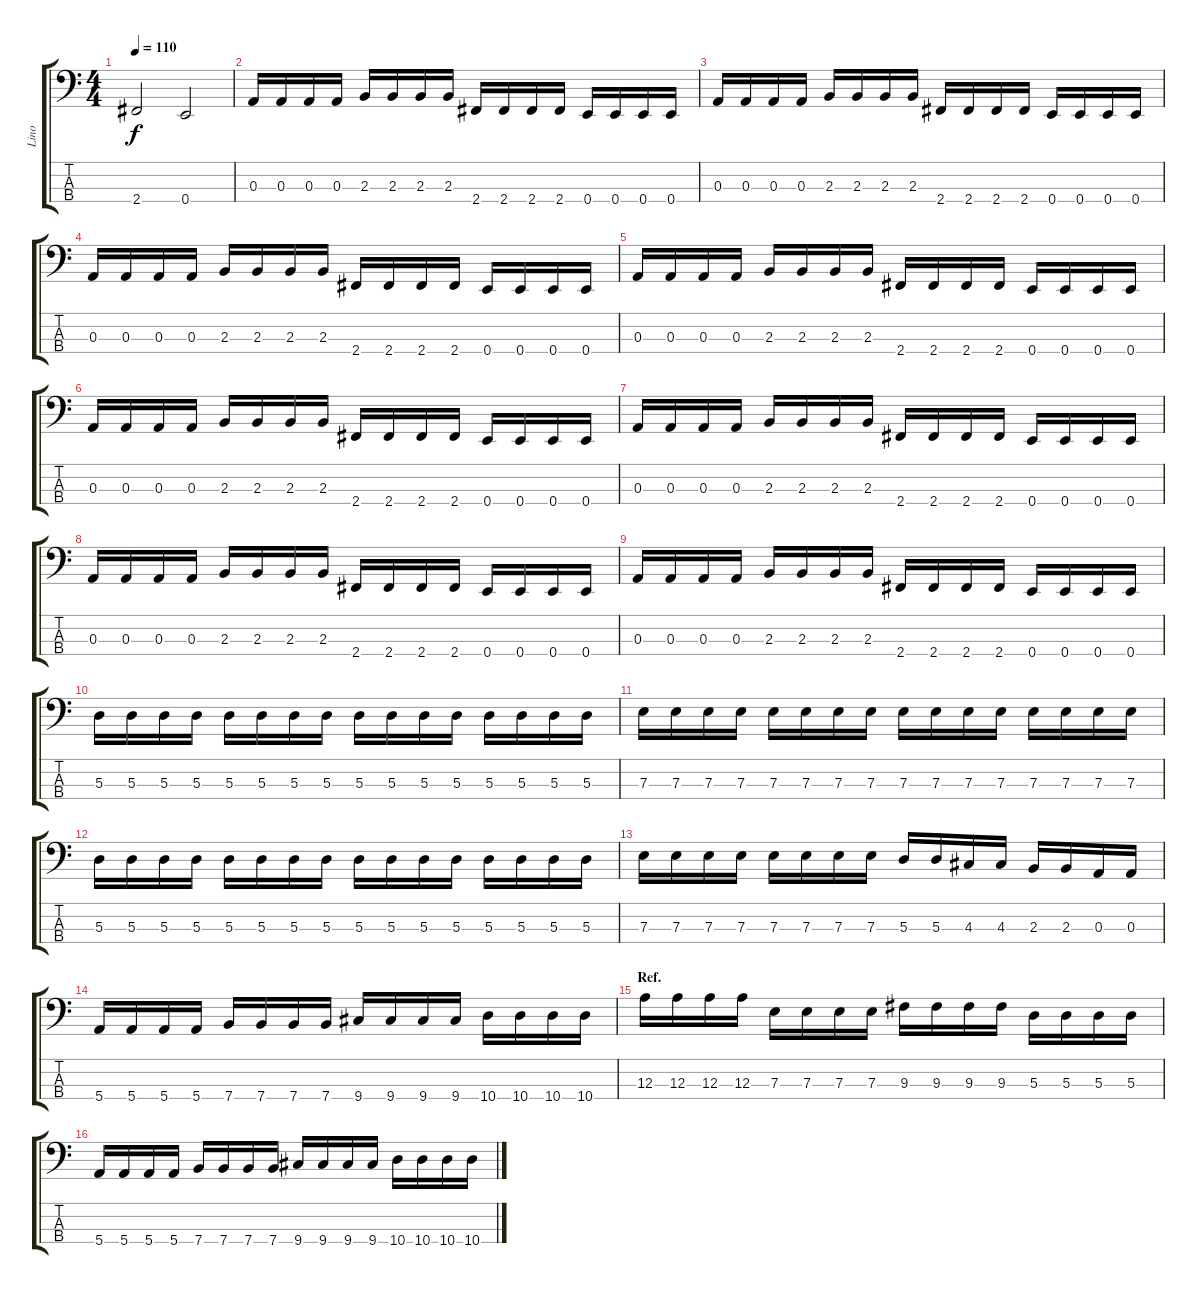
\track ("Lino" "Lino") {instrument electricbasspick}
\staff {score tabs}
\tuning (G2 D2 A1 E1) {hide}
\ts (4 4)
\tempo 110
\clef f4
\ks c
2.4.2{dy f} 0.4.2 |
0.3.16 0.3.16 0.3.16 0.3.16 2.3.16 2.3.16 2.3.16 2.3.16 2.4.16 2.4.16 2.4.16 2.4.16 0.4.16 0.4.16 0.4.16 0.4.16 |
0.3.16 0.3.16 0.3.16 0.3.16 2.3.16 2.3.16 2.3.16 2.3.16 2.4.16 2.4.16 2.4.16 2.4.16 0.4.16 0.4.16 0.4.16 0.4.16 |
0.3.16 0.3.16 0.3.16 0.3.16 2.3.16 2.3.16 2.3.16 2.3.16 2.4.16 2.4.16 2.4.16 2.4.16 0.4.16 0.4.16 0.4.16 0.4.16 |
0.3.16 0.3.16 0.3.16 0.3.16 2.3.16 2.3.16 2.3.16 2.3.16 2.4.16 2.4.16 2.4.16 2.4.16 0.4.16 0.4.16 0.4.16 0.4.16 |
0.3.16 0.3.16 0.3.16 0.3.16 2.3.16 2.3.16 2.3.16 2.3.16 2.4.16 2.4.16 2.4.16 2.4.16 0.4.16 0.4.16 0.4.16 0.4.16 |
0.3.16 0.3.16 0.3.16 0.3.16 2.3.16 2.3.16 2.3.16 2.3.16 2.4.16 2.4.16 2.4.16 2.4.16 0.4.16 0.4.16 0.4.16 0.4.16 |
0.3.16 0.3.16 0.3.16 0.3.16 2.3.16 2.3.16 2.3.16 2.3.16 2.4.16 2.4.16 2.4.16 2.4.16 0.4.16 0.4.16 0.4.16 0.4.16 |
0.3.16 0.3.16 0.3.16 0.3.16 2.3.16 2.3.16 2.3.16 2.3.16 2.4.16 2.4.16 2.4.16 2.4.16 0.4.16 0.4.16 0.4.16 0.4.16 |
5.3.16 5.3.16 5.3.16 5.3.16 5.3.16 5.3.16 5.3.16 5.3.16 5.3.16 5.3.16 5.3.16 5.3.16 5.3.16 5.3.16 5.3.16 5.3.16 |
7.3.16 7.3.16 7.3.16 7.3.16 7.3.16 7.3.16 7.3.16 7.3.16 7.3.16 7.3.16 7.3.16 7.3.16 7.3.16 7.3.16 7.3.16 7.3.16 |
5.3.16 5.3.16 5.3.16 5.3.16 5.3.16 5.3.16 5.3.16 5.3.16 5.3.16 5.3.16 5.3.16 5.3.16 5.3.16 5.3.16 5.3.16 5.3.16 |
7.3.16 7.3.16 7.3.16 7.3.16 7.3.16 7.3.16 7.3.16 7.3.16 5.3.16 5.3.16 4.3.16 4.3.16 2.3.16 2.3.16 0.3.16 0.3.16 |
5.4.16 5.4.16 5.4.16 5.4.16 7.4.16 7.4.16 7.4.16 7.4.16 9.4.16 9.4.16 9.4.16 9.4.16 10.4.16 10.4.16 10.4.16 10.4.16 |
\section ("" "Ref.")
12.3.16 12.3.16 12.3.16 12.3.16 7.3.16 7.3.16 7.3.16 7.3.16 9.3.16 9.3.16 9.3.16 9.3.16 5.3.16 5.3.16 5.3.16 5.3.16 |
5.4.16 5.4.16 5.4.16 5.4.16 7.4.16 7.4.16 7.4.16 7.4.16 9.4.16 9.4.16 9.4.16 9.4.16 10.4.16 10.4.16 10.4.16 10.4.16
